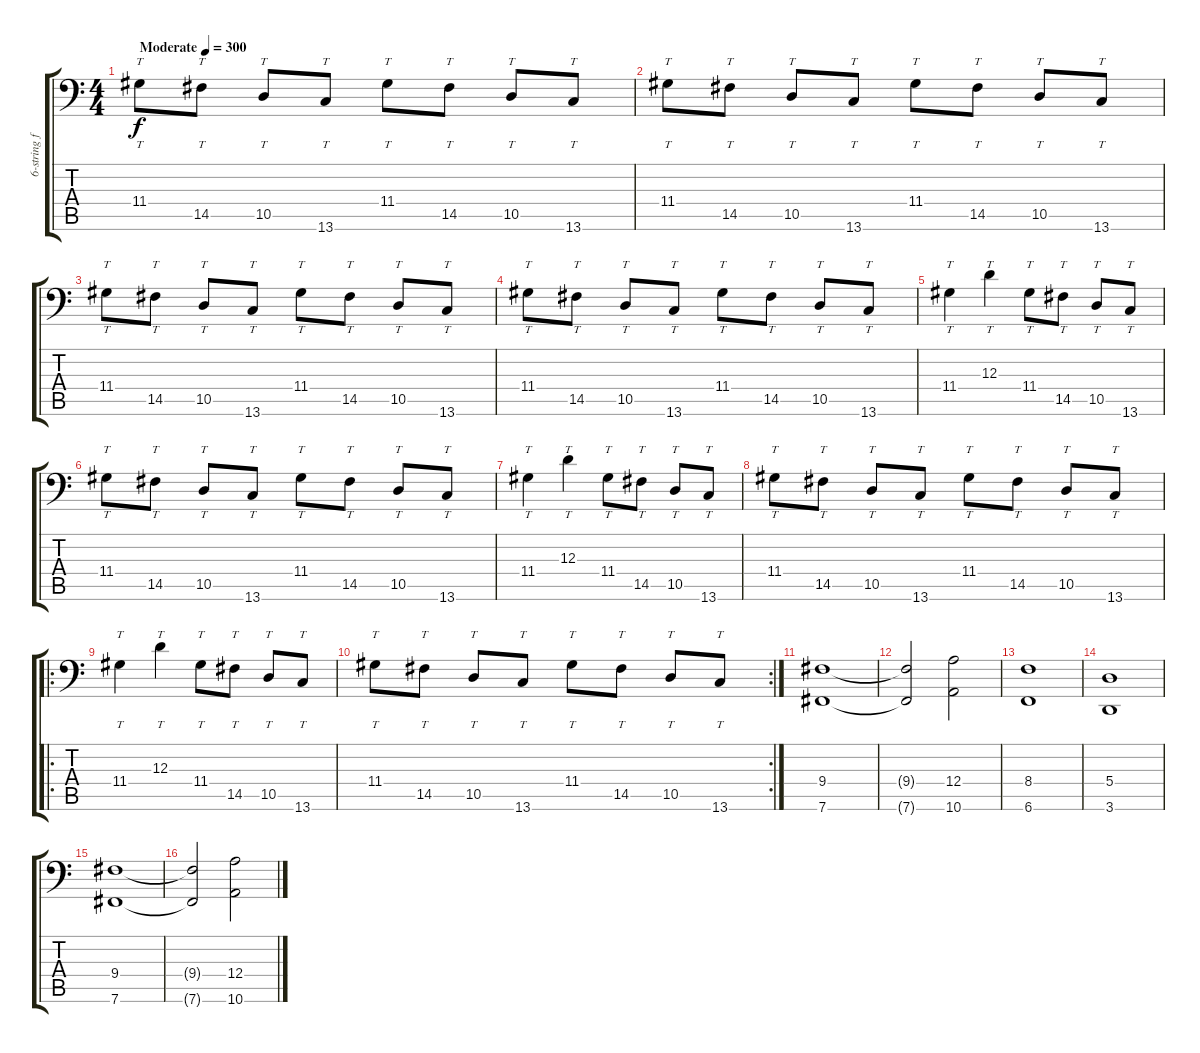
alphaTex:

\track ("6-string fretless bass (Jaron Evil)" "6-string f") {instrument fretlessbass}
\staff {score tabs}
\tuning (C3 G2 D2 A1 E1 B0) {hide}
\ts (4 4)
\tempo (300 "Moderate")
\clef f4
\ks c
11.4.8{tt dy f instrument fretlessbass} 14.5.8{tt} 10.5.8{tt} 13.6.8{tt} 11.4.8{tt} 14.5.8{tt} 10.5.8{tt} 13.6.8{tt} |
11.4.8{tt} 14.5.8{tt} 10.5.8{tt} 13.6.8{tt} 11.4.8{tt} 14.5.8{tt} 10.5.8{tt} 13.6.8{tt} |
11.4.8{tt} 14.5.8{tt} 10.5.8{tt} 13.6.8{tt} 11.4.8{tt} 14.5.8{tt} 10.5.8{tt} 13.6.8{tt} |
11.4.8{tt} 14.5.8{tt} 10.5.8{tt} 13.6.8{tt} 11.4.8{tt} 14.5.8{tt} 10.5.8{tt} 13.6.8{tt} |
11.4.4{tt} 12.3.4{tt} 11.4.8{tt} 14.5.8{tt} 10.5.8{tt} 13.6.8{tt} |
11.4.8{tt} 14.5.8{tt} 10.5.8{tt} 13.6.8{tt} 11.4.8{tt} 14.5.8{tt} 10.5.8{tt} 13.6.8{tt} |
11.4.4{tt} 12.3.4{tt} 11.4.8{tt} 14.5.8{tt} 10.5.8{tt} 13.6.8{tt} |
11.4.8{tt} 14.5.8{tt} 10.5.8{tt} 13.6.8{tt} 11.4.8{tt} 14.5.8{tt} 10.5.8{tt} 13.6.8{tt} |
\ro
11.4.4{tt} 12.3.4{tt} 11.4.8{tt} 14.5.8{tt} 10.5.8{tt} 13.6.8{tt} |
\rc 2
11.4.8{tt} 14.5.8{tt} 10.5.8{tt} 13.6.8{tt} 11.4.8{tt} 14.5.8{tt} 10.5.8{tt} 13.6.8{tt} |
(9.4 7.6).1 |
(9.4{t} 7.6{t}).2 (12.4 10.6).2 |
(8.4 6.6).1 |
(5.4 3.6).1 |
(9.4 7.6).1 |
(9.4{t} 7.6{t}).2 (12.4 10.6).2
